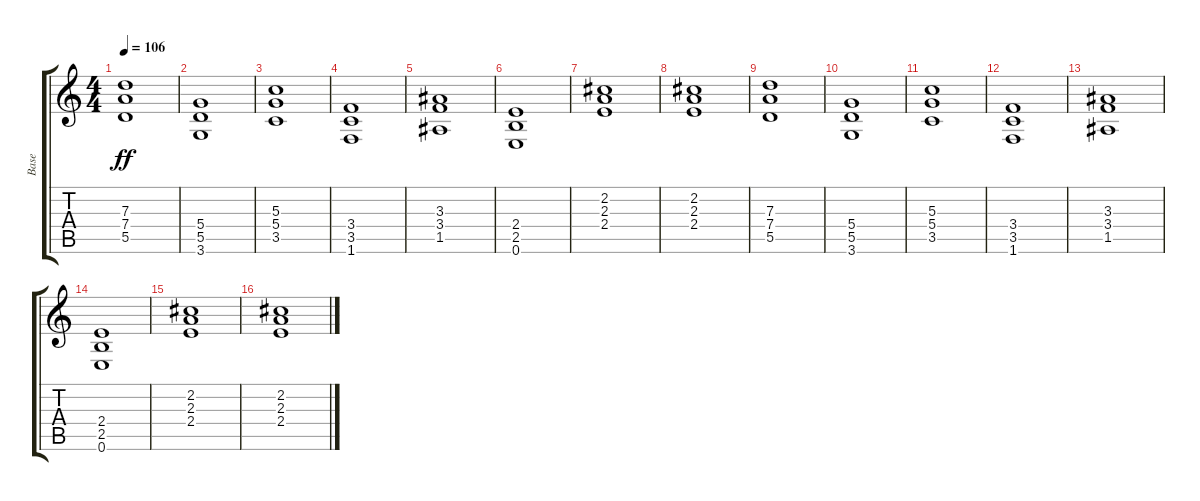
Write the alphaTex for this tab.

\track ("Base" "Base") {instrument overdrivenguitar}
\staff {score tabs}
\tuning (E4 B3 G3 D3 A2 E2) {hide}
\ts (4 4)
\tempo 106
\clef g2
\ks c
(7.3 7.4 5.5).1{dy ff} |
(5.4 5.5 3.6).1 |
(5.3 5.4 3.5).1 |
(3.4 3.5 1.6).1 |
(3.3 3.4 1.5).1 |
(2.4 2.5 0.6).1 |
(2.2 2.3 2.4).1 |
(2.2 2.3 2.4).1 |
(7.3 7.4 5.5).1 |
(5.4 5.5 3.6).1 |
(5.3 5.4 3.5).1 |
(3.4 3.5 1.6).1 |
(3.3 3.4 1.5).1 |
(2.4 2.5 0.6).1 |
(2.2 2.3 2.4).1 |
(2.2 2.3 2.4).1
